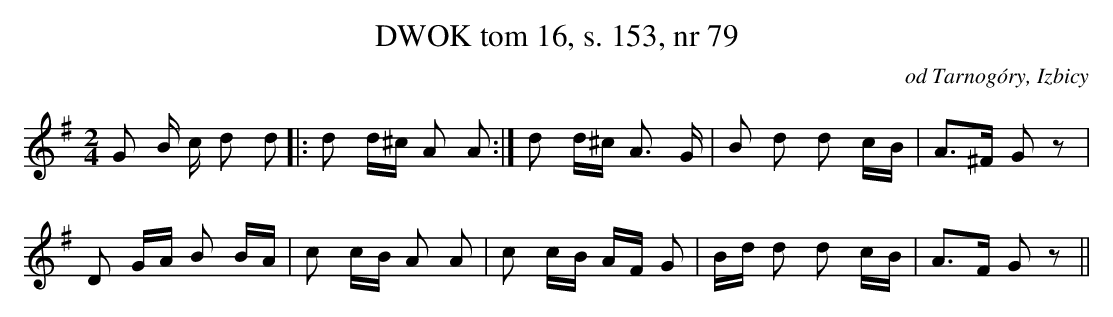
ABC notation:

X:1
T: DWOK tom 16, s. 153, nr 79
O: od Tarnogóry, Izbicy
L: 1/16
M: 2/4
K: G
G2 B c d2 d2 |: d2 d^c A2 A2 :| d2 d^c A3 G | B2 d2 d2 cB | A3^F G2 z2 |
D2 GA B2 BA | c2 cB A2 A2 | c2 cB AF G2 | Bd d2 d2 cB | A3F G2 z2 ||
